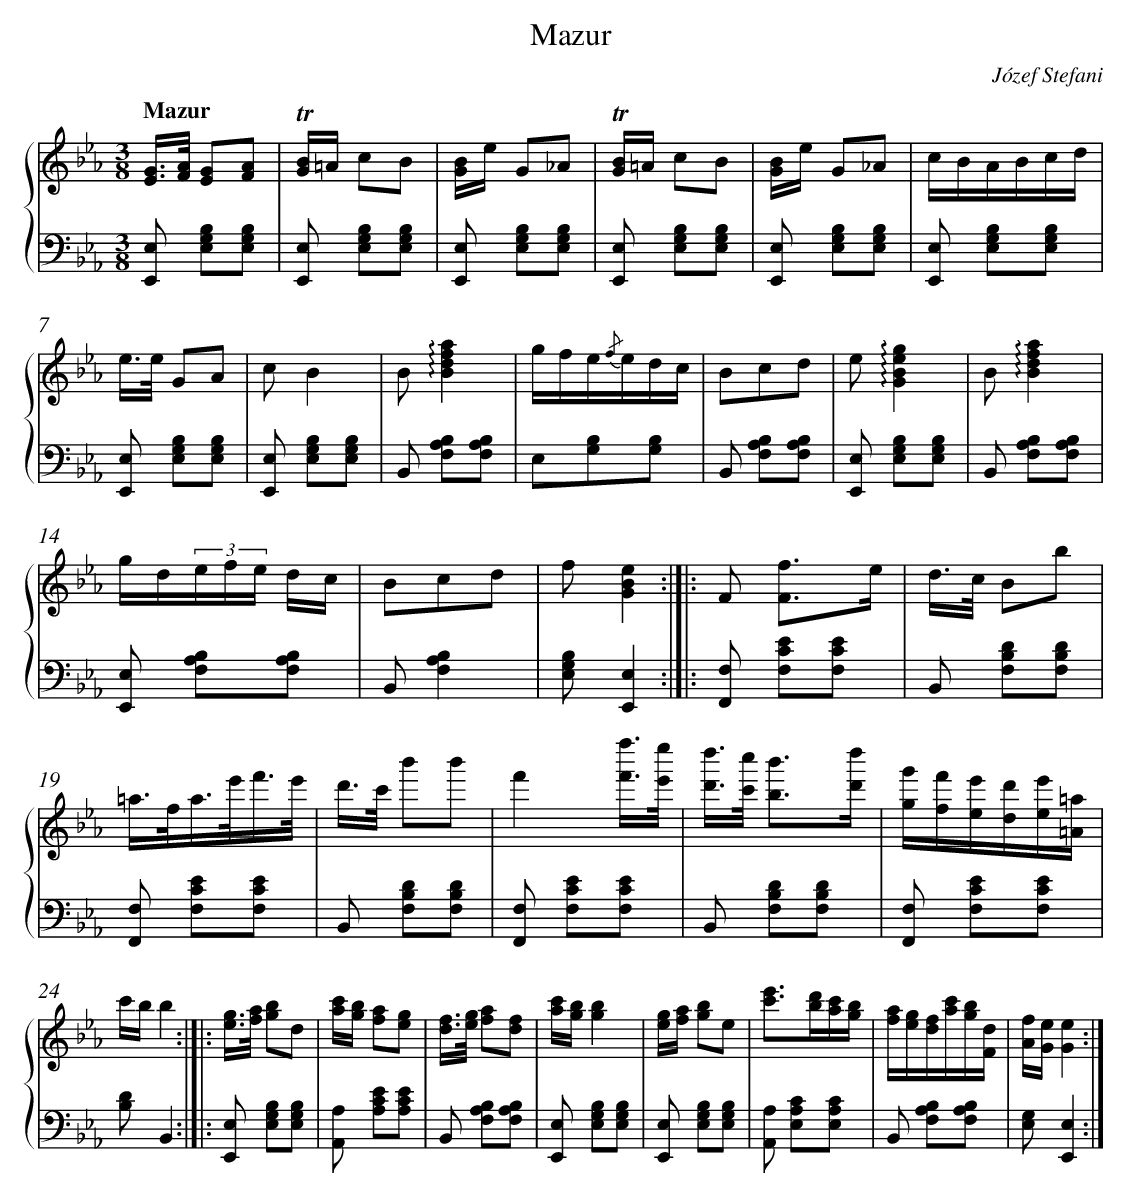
X:1
T: Mazur
C: Józef Stefani
L: 1/8
M: 3/8
Q: "Mazur"
%%staves {1 2}
V: 1 clef=treble
V: 2 clef=bass
K: Eb
[V:1] [E/G/]>[F/A/] [EG][FA] |
[V:2] [E,,E,] [E,G,B,][E,G,B,] |
[V:1] !trill![G/B/]=A/ cB |
[V:2] [E,,E,] [E,G,B,][E,G,B,] |
[V:1] [G/B/]e/ G_A |
[V:2] [E,,E,] [E,G,B,][E,G,B,] |
[V:1] !trill![G/B/]=A/ cB |
[V:2] [E,,E,] [E,G,B,][E,G,B,] |
[V:1] [G/B/]e/ G_A |
[V:2] [E,,E,] [E,G,B,][E,G,B,] |
[V:1] c/B/A/B/c/d/ |
[V:2] [E,,E,] [E,G,B,][E,G,B,] |
[V:1] e/>e/ GA |
[V:2] [E,,E,] [E,G,B,][E,G,B,] |
[V:1] cB2 |
[V:2] [E,,E,] [E,G,B,][E,G,B,] |
[V:1] B!arpeggio![B2d2f2a2] |
[V:2] B,, [F,A,B,][F,A,B,] |
[V:1] g/f/e/{/f}e/d/c/ |
[V:2] E,[G,B,][G,B,] |
[V:1] Bcd |
[V:2] B,, [F,A,B,][F,A,B,] |
[V:1] e!arpeggio![G2B2e2g2] |
[V:2] [E,,E,] [E,G,B,][E,G,B,] |
[V:1] B!arpeggio![B2d2f2a2] |
[V:2] B,, [F,A,B,][F,A,B,] |
[V:1] g/d/(3e/f/e/ d/c/ |
[V:2] [E,,E,] [F,A,B,][F,A,B,] |
[V:1] Bcd |
[V:2] B,,[F,2A,2B,2] |
[V:1] f[G2B2e2] :|]|:
[V:2] [E,G,B,][E,,2E,2] :|]|:
[V:1] F [F3/f3/]e/ |
[V:2] [F,,F,] [F,CE][F,CE] |
[V:1] d/>c/ Bb |
[V:2] B,, [F,B,D][F,B,D] |
[V:1] =a/>f/a/>e'/f'3//e'// |
[V:2] [F,,F,] [F,CE][F,CE] |
[V:1] d'/>c'/ b'b' |
[V:2] B,, [F,B,D][F,B,D] |
[V:1] f'2[f'3//f''3//][e'//e''//] |
[V:2] [F,,F,] [F,CE][F,CE] |
[V:1] [d'/d''/]>[c'/c''/] [b3/b'3/][d'/d''/] |
[V:2] B,, [F,B,D][F,B,D] |
[V:1] [g/g'/][f/f'/][e/e'/][d/d'/][e/e'/][=A/=a/] |
[V:2] [F,,F,] [F,CE][F,CE] |
[V:1] c'/b/b2 :|]|:
[V:2] [B,D]B,,2 :|]|:
[V:1] [e/g/]>[f/a/] [gb]d |
[V:2] [E,,E,] [E,G,B,][E,G,B,] |
[V:1] [a/c'/][g/b/] [fa][eg] |
[V:2] [A,,A,] [A,CE][A,CE] |
[V:1] [d/f/]>[e/g/] [fa][df] |
[V:2] B,, [F,A,B,][F,A,B,] |
[V:1] [a/c'/][g/b/][g2b2] |
[V:2] [E,,E,] [E,G,B,][E,G,B,] |
[V:1] [e/g/][f/a/] [gb]e |
[V:2] [E,,E,] [E,G,B,][E,G,B,] |
[V:1] [c'e']>[bd'][a/c'/][g/b/] |
[V:2] [A,,A,] [E,A,C][E,A,C] |
[V:1] [f/a/][e/g/][d/f/][a/c'/][g/b/][F/d/] |
[V:2] B,, [F,A,B,][F,A,B,] |
[V:1] [A/f/][G/e/][G2e2] :|]
[V:2] [E,G,][E,,2E,2] :|]
